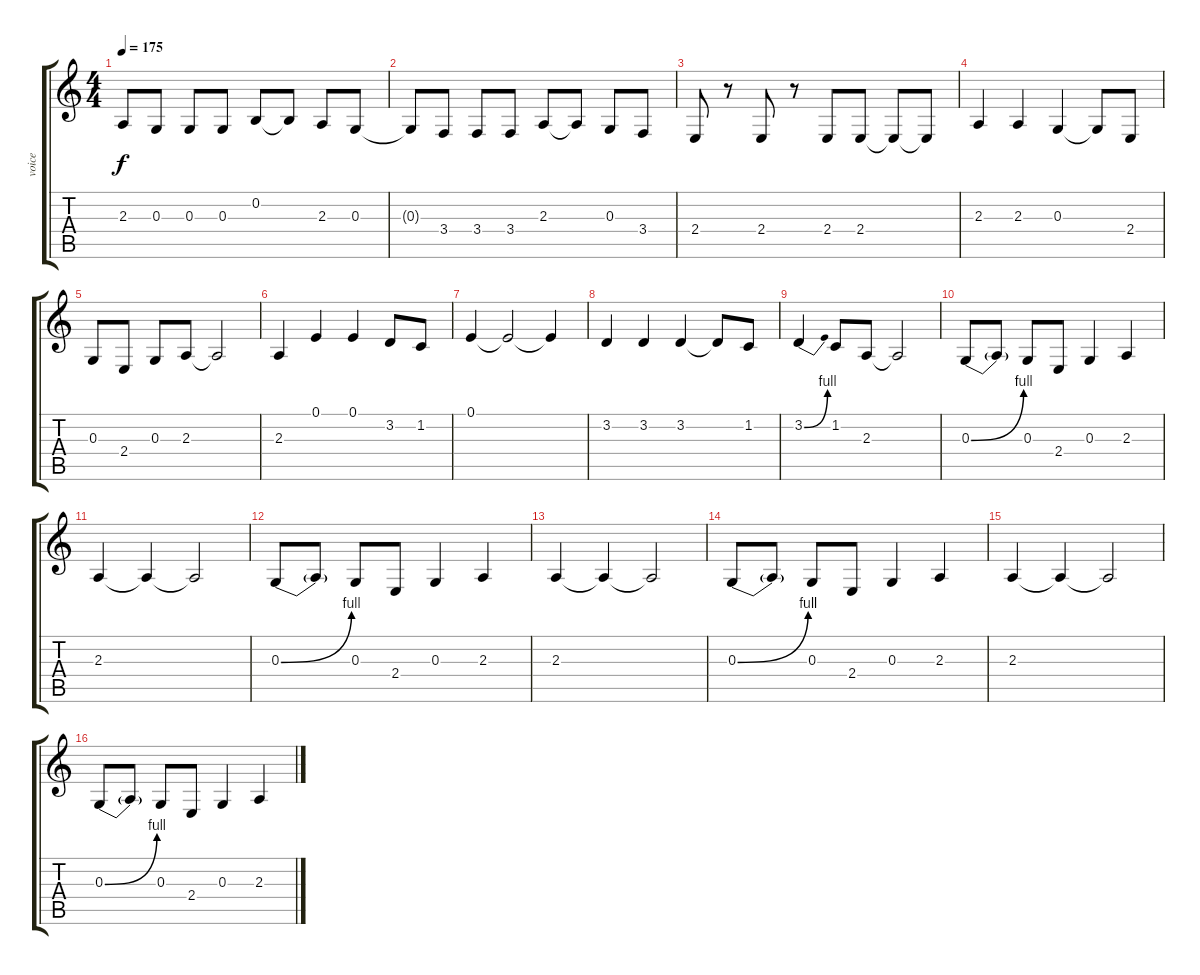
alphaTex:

\track ("voice" "voice") {instrument brasssection}
\staff {score tabs}
\tuning (E4 B3 G3 D3 A2 E2) {hide}
\ts (4 4)
\tempo 175
\clef g2
\ks c
2.3{t}.8{dy f} 0.3.8 0.3.8 0.3.8 0.2.8 0.2{t}.8 2.3.8 0.3.8 |
0.3{t}.8 3.4.8 3.4.8 3.4.8 2.3.8 2.3{t}.8 0.3.8 3.4.8 |
2.4.8 r.8 2.4.8 r.8 2.4.8 2.4.8 2.4{t}.8 2.4{t}.8 |
2.3.4 2.3.4 0.3.4 0.3{t}.8 2.4.8 |
0.3.8 2.4.8 0.3.8 2.3.8 2.3{t}.2 |
2.3.4 0.1.4 0.1.4 3.2.8 1.2.8 |
0.1.4 0.1{t}.2 0.1{t}.4 |
3.2.4 3.2.4 3.2.4 3.2{t}.8 1.2.8 |
3.2{be (bend 0 0 60 4)}.4 1.2.8 2.3.8 2.3{t}.2 |
0.3{be (bend 0 0 60 4)}.8 0.3{t}.8 0.3.8 2.4.8 0.3.4 2.3.4 |
2.3.4 2.3{t}.4 2.3{t}.2 |
0.3{be (bend 0 0 60 4)}.8 0.3{t}.8 0.3.8 2.4.8 0.3.4 2.3.4 |
2.3.4 2.3{t}.4 2.3{t}.2 |
0.3{be (bend 0 0 60 4)}.8 0.3{t}.8 0.3.8 2.4.8 0.3.4 2.3.4 |
2.3.4 2.3{t}.4 2.3{t}.2 |
0.3{be (bend 0 0 60 4)}.8 0.3{t}.8 0.3.8 2.4.8 0.3.4 2.3.4
